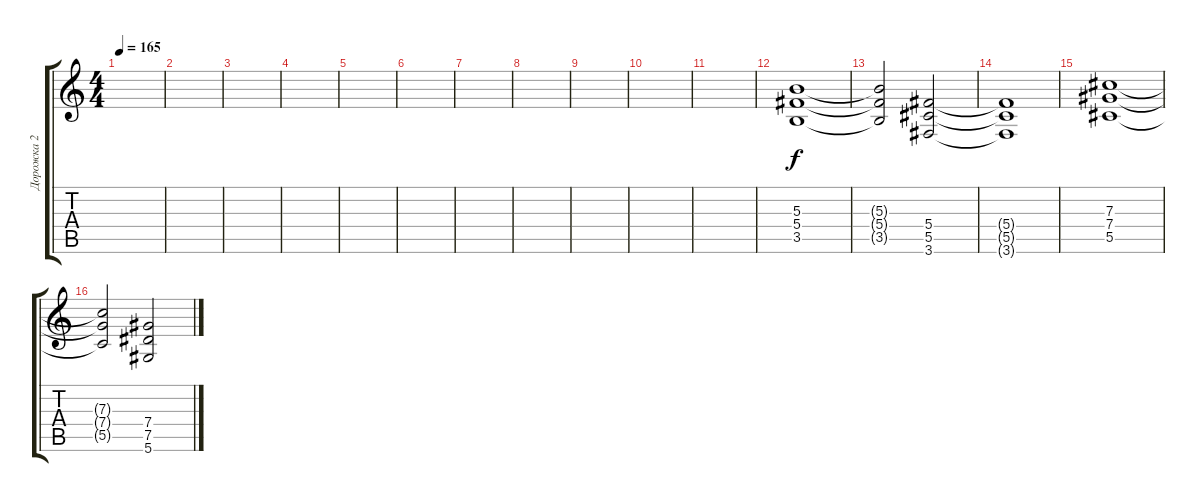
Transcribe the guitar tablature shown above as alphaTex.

\track ("Дорожка 2" "Дорожка 2") {instrument overdrivenguitar}
\staff {score tabs}
\tuning (Eb4 Bb3 Gb3 Db3 Ab2 Eb2) {hide}
\ts (4 4)
\tempo 165
\clef g2
\ks c
|
|
|
|
|
|
|
|
|
|
|
(5.3 5.4 3.5).1 |
(5.3{t} 5.4{t} 3.5{t}).2 (5.4 5.5 3.6).2 |
(5.4{t} 5.5{t} 3.6{t}).1 |
(7.3 7.4 5.5).1 |
(7.3{t} 7.4{t} 5.5{t}).2 (7.4 7.5 5.6).2
